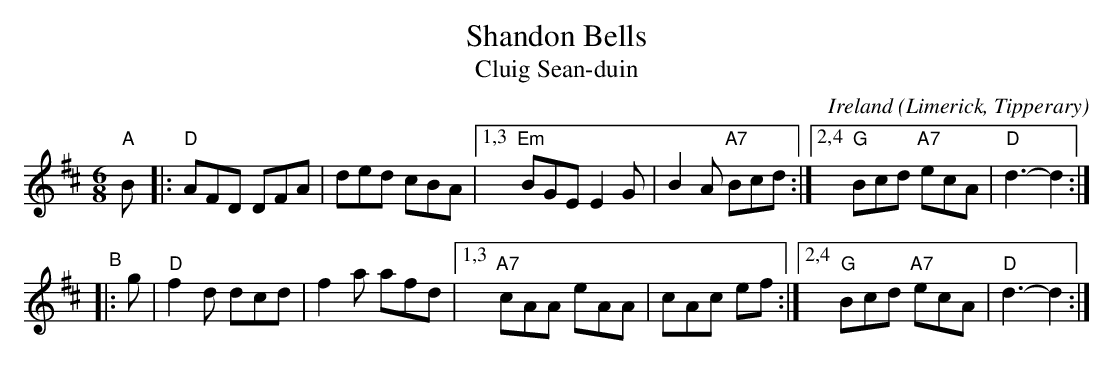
X:1
T: Shandon Bells
T: Cluig Sean-duin
O: Ireland (Limerick, Tipperary)
M: 6/8
L: 1/8
K: D
"A"B[|] \
|: "D"AFD DFA | ded cBA |[1,3 "Em"BGE E2G | B2A "A7"Bcd \
                       :|[2,4 "G"Bcd "A7"ecA | "D"d3- d2 :|
"^B"|: g \
| "D"f2d dcd | f2a afd |[1,3 "A7"cAA eAA | cAc ef \
                      :|[2,4 "G"Bcd "A7"ecA | "D"d3- d2 :|
